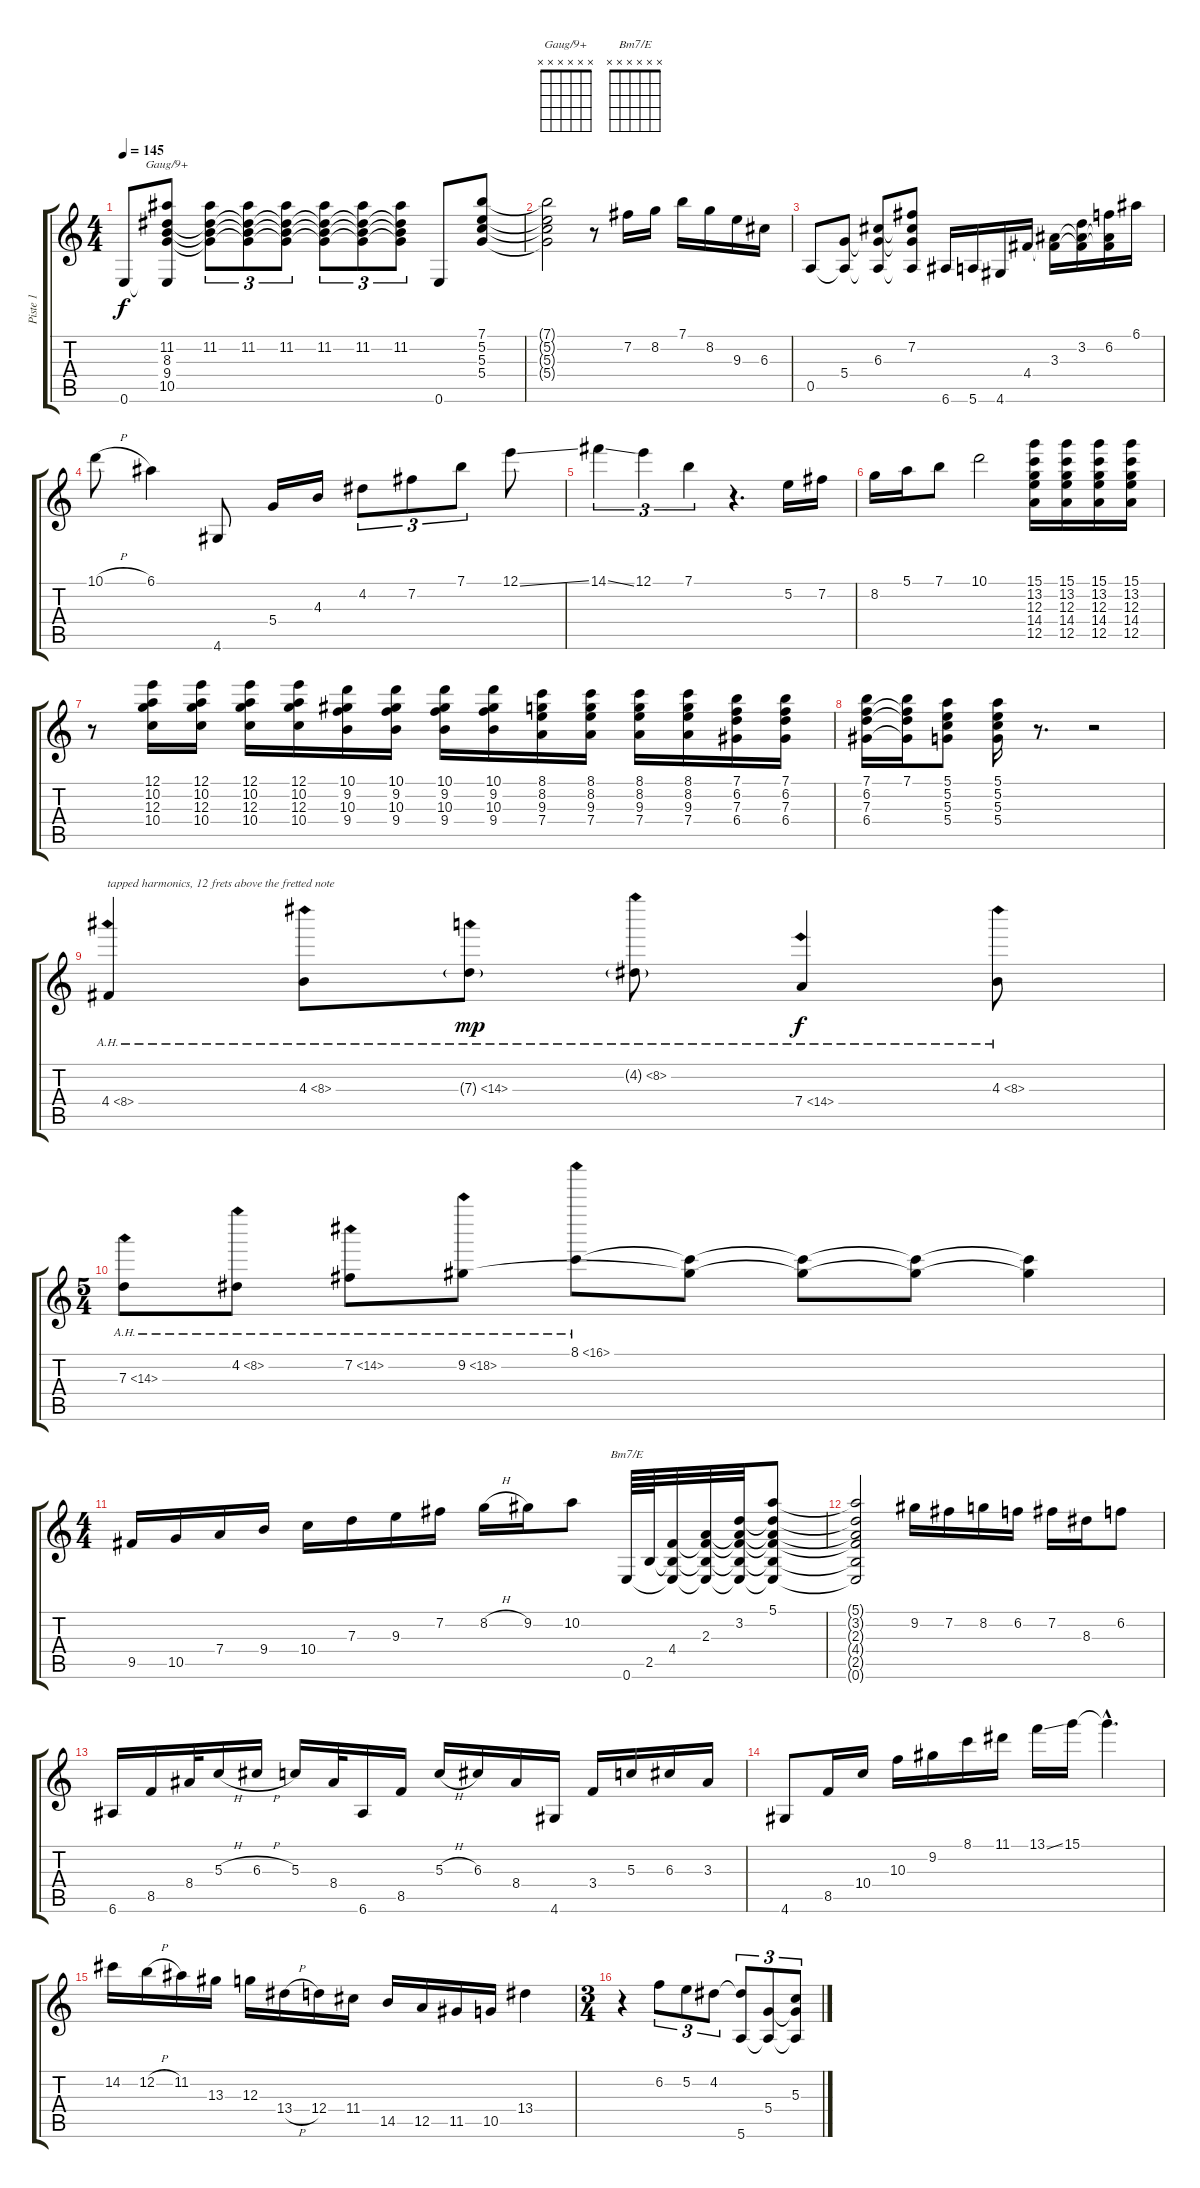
\track ("Piste 1" "Piste 1") {instrument electricguitarjazz}
\staff {score tabs}
\tuning (E4 B3 G3 D3 A2 E2) {hide}
\chord ("Gaug/9+" x x x x x x) {firstfret 0}
\chord ("Bm7/E" x x x x x x) {firstfret 0}
\ts (4 4)
\tempo 145
\clef g2
\ks c
0.6.8{dy f} (11.2 8.3 9.4 10.5 0.6{t}).8{ch "Gaug/9+"} (11.2 8.3{t} 9.4{t} 10.5{t}).8{tu (3 2)} (11.2 8.3{t} 9.4{t} 10.5{t}).8{tu (3 2)} (11.2 8.3{t} 9.4{t} 10.5{t}).8{tu (3 2)} (11.2 8.3{t} 9.4{t} 10.5{t}).8{tu (3 2)} (11.2 8.3{t} 9.4{t} 10.5{t}).8{tu (3 2)} (11.2 8.3{t} 9.4{t} 10.5{t}).8{tu (3 2)} 0.6.8 (7.1 5.2 5.3 5.4).8 |
(7.1{t} 5.2{t} 5.3{t} 5.4{t}).2 r.8 7.2.16 8.2.16 7.1.16 8.2.16 9.3.16 6.3.16 |
0.5.8 (5.4 0.5{t}).8 (6.3 5.4{t} 0.5{t}).8 (7.2 6.3{t} 5.4{t} 0.5{t}).8 6.6.16 5.6.16 4.6.16 4.4.16 (3.3 4.4{t}).16 (3.2 3.3{t} 4.4{t}).16 (6.2 3.3{t} 4.4{t}).16 6.1.16 |
10.1{h}.8 6.1.4 4.6.8 5.4.16 4.3.16 4.2.8{tu (3 2)} 7.2.8{tu (3 2)} 7.1.8{tu (3 2)} 12.1{ss}.8 |
14.1{ss}.4{tu (3 2)} 12.1.4{tu (3 2)} 7.1.4{tu (3 2)} r.4{d} 5.2.16 7.2.16 |
8.2.16 5.1.16 7.1.8 10.1.2 (15.1 13.2 12.3 14.4 12.5).16 (15.1 13.2 12.3 14.4 12.5).16 (15.1 13.2 12.3 14.4 12.5).16 (15.1 13.2 12.3 14.4 12.5).16 |
r.8 (12.1 10.2 12.3 10.4).16 (12.1 10.2 12.3 10.4).16 (12.1 10.2 12.3 10.4).16 (12.1 10.2 12.3 10.4).16 (10.1 9.2 10.3 9.4).16 (10.1 9.2 10.3 9.4).16 (10.1 9.2 10.3 9.4).16 (10.1 9.2 10.3 9.4).16 (8.1 8.2 9.3 7.4).16 (8.1 8.2 9.3 7.4).16 (8.1 8.2 9.3 7.4).16 (8.1 8.2 9.3 7.4).16 (7.1 6.2 7.3 6.4).16 (7.1 6.2 7.3 6.4).16 |
(7.1 6.2 7.3 6.4).16 (7.1 6.2{t} 7.3{t} 6.4{t}).16 (5.1 5.2 5.3 5.4).8 (5.1 5.2 5.3 5.4).16 r.8{d} r.2 |
4.4{ah 4}.4{txt "tapped harmonics, 12 frets above the fretted note"} 4.3{ah 4}.8 7.3{ah 7 g}.8{dy mp} 4.2{ah 4 g}.8 7.4{ah 7}.4{dy f} 4.3{ah 4}.8 |
\ts (5 4)
7.3{ah 7}.8 4.2{ah 4}.8 7.2{ah 7}.8 9.2{ah 9}.8 8.1{ah 8}.8 (8.1{t} 9.2{t}).8 (8.1{t} 9.2{t}).8 (8.1{t} 9.2{t}).8 (8.1{t} 9.2{t}).4 |
\ts (4 4)
9.5.16 10.5.16 7.4.16 9.4.16 10.4.16 7.3.16 9.3.16 7.2.16 8.2{h}.16 9.2.16 10.2.8 0.6.64{ch "Bm7/E"} 2.5.64 (4.4 2.5{t} 0.6{t}).32 (2.3 4.4{t} 2.5{t} 0.6{t}).32 (3.2 2.3{t} 4.4{t} 2.5{t} 0.6{t}).32 (5.1 3.2{t} 2.3{t} 4.4{t} 2.5{t} 0.6{t}).8 |
(5.1{t} 3.2{t} 2.3{t} 4.4{t} 2.5{t} 0.6{t}).2 9.2.16 7.2.16 8.2.16 6.2.16 7.2.16 8.3.16 6.2.8 |
6.6.16 8.5.16 8.4.32 5.3{h}.16 6.3{h}.16 5.3.16 8.4.32 6.6.16 8.5.16 5.3{h}.16 6.3.16 8.4.16 4.6.16 3.4.16 5.3.16 6.3.16 3.3.16 |
4.6.8 8.5.16 10.4.16 10.3.16 9.2.16 8.1.16 11.1.16 13.1{ss}.16 15.1.16 15.1{hac t}.4{d} |
14.2.16 12.2{h}.16 11.2.16 13.3.16 12.3.16 13.4{h}.16 12.4.16 11.4.16 14.5.16 12.5.16 11.5.16 10.5.16 13.4.4 |
\ts (3 4)
r.4 6.2.8{tu (3 2)} 5.2.8{tu (3 2)} 4.2.8{tu (3 2)} (4.2{t} 5.6).8{tu (3 2)} (5.4 5.6{t}).8{tu (3 2)} (5.3 5.4{t} 5.6{t}).8{tu (3 2)}
